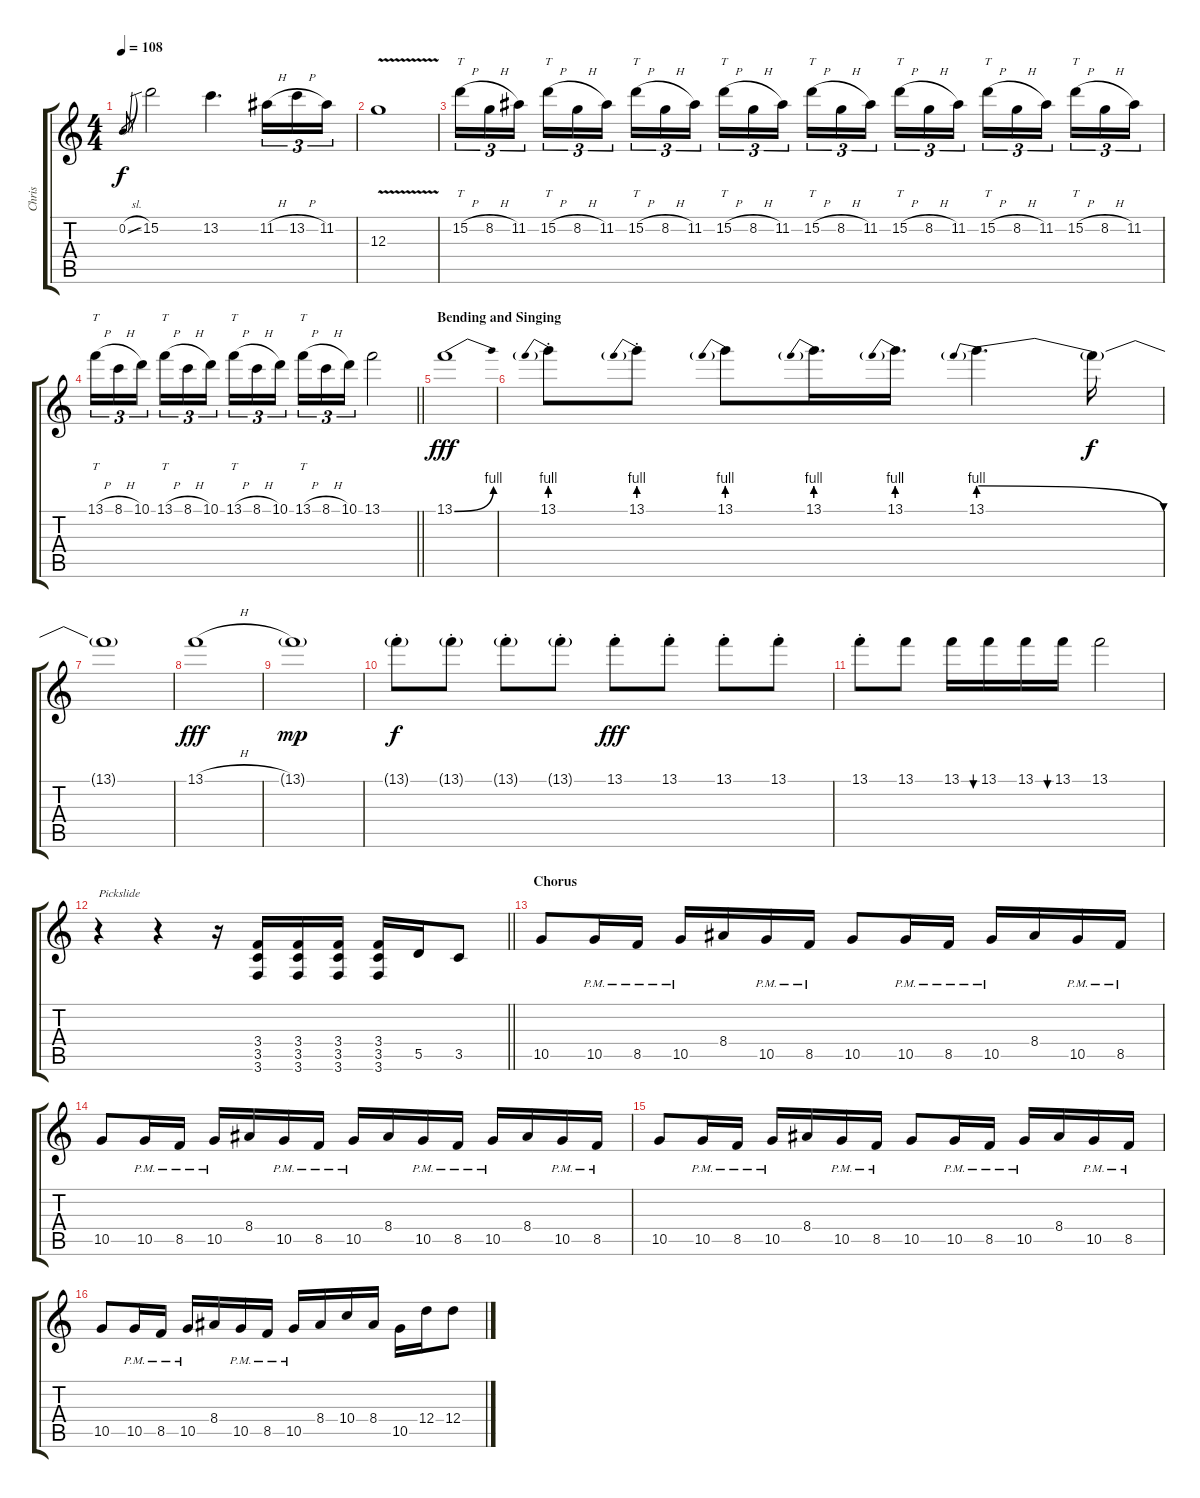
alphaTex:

\track ("Chris" "Chris") {instrument distortionguitar}
\staff {score tabs}
\tuning (E4 B3 G3 D3 A2 D2) {hide}
\ts (4 4)
\tempo 108
\clef g2
\ks c
0.2{sl}.8{gr dy f} 15.2{sib}.2 13.2.4{d} 11.2{h}.16{tu (3 2)} 13.2{h}.16{tu (3 2)} 11.2.16{tu (3 2)} |
12.3{v}.1 |
15.2{h}.16{tt tu (3 2)} 8.2{h}.16{tu (3 2)} 11.2.16{tu (3 2) beam splitsecondary} 15.2{h}.16{tt tu (3 2)} 8.2{h}.16{tu (3 2)} 11.2.16{tu (3 2)} 15.2{h}.16{tt tu (3 2)} 8.2{h}.16{tu (3 2)} 11.2.16{tu (3 2) beam splitsecondary} 15.2{h}.16{tt tu (3 2)} 8.2{h}.16{tu (3 2)} 11.2.16{tu (3 2)} 15.2{h}.16{tt tu (3 2)} 8.2{h}.16{tu (3 2)} 11.2.16{tu (3 2) beam splitsecondary} 15.2{h}.16{tt tu (3 2)} 8.2{h}.16{tu (3 2)} 11.2.16{tu (3 2)} 15.2{h}.16{tt tu (3 2)} 8.2{h}.16{tu (3 2)} 11.2.16{tu (3 2) beam splitsecondary} 15.2{h}.16{tt tu (3 2)} 8.2{h}.16{tu (3 2)} 11.2.16{tu (3 2)} |
\barLineRight lightlight
13.1{h}.16{tt tu (3 2)} 8.1{h}.16{tu (3 2)} 10.1.16{tu (3 2) beam splitsecondary} 13.1{h}.16{tt tu (3 2)} 8.1{h}.16{tu (3 2)} 10.1.16{tu (3 2)} 13.1{h}.16{tt tu (3 2)} 8.1{h}.16{tu (3 2)} 10.1.16{tu (3 2) beam splitsecondary} 13.1{h}.16{tt tu (3 2)} 8.1{h}.16{tu (3 2)} 10.1.16{tu (3 2)} 13.1.2 |
\section ("" "Bending and Singing")
13.1{be (bend 0 0 60 4)}.1{dy fff} |
13.1{be (prebend 0 4 60 4) st}.8 13.1{be (prebend 0 4 60 4) st}.8 13.1{be (prebend 0 4 60 4)}.8 13.1{be (prebend 0 4 60 4)}.16{d} 13.1{be (prebend 0 4 60 4)}.16{d} 13.1{be (prebendrelease 0 4 60 0)}.4{d} 13.1{t}.16{dy f} |
13.1{t}.1 |
13.1{h}.1{dy fff} |
13.1{g}.1{dy mp} |
13.1{g st}.8{dy f} 13.1{g st}.8 13.1{g st}.8 13.1{g st}.8 13.1{st}.8{dy fff} 13.1{st}.8 13.1{st}.8 13.1{st}.8 |
13.1{st}.8 13.1.8 13.1.16 13.1.16{bu 60} 13.1.16 13.1.16{bu 60} 13.1.2 |
\barLineRight lightlight
r.4{txt "Pickslide"} r.4 r.16 (3.4 3.5 3.6).16 (3.4 3.5 3.6).16 (3.4 3.5 3.6).16 (3.4 3.5 3.6).16 5.5.16 3.5.8 |
\section ("" "Chorus")
10.5.8 10.5{pm}.16 8.5{pm}.16 10.5{pm}.16 8.4.16 10.5{pm}.16 8.5{pm}.16 10.5.8 10.5{pm}.16 8.5{pm}.16 10.5{pm}.16 8.4.16 10.5{pm}.16 8.5{pm}.16 |
10.5.8 10.5{pm}.16 8.5{pm}.16 10.5{pm}.16 8.4.16 10.5{pm}.16 8.5{pm}.16 10.5{pm}.16 8.4.16 10.5{pm}.16 8.5{pm}.16 10.5{pm}.16 8.4.16 10.5{pm}.16 8.5{pm}.16 |
10.5.8 10.5{pm}.16 8.5{pm}.16 10.5{pm}.16 8.4.16 10.5{pm}.16 8.5{pm}.16 10.5.8 10.5{pm}.16 8.5{pm}.16 10.5{pm}.16 8.4.16 10.5{pm}.16 8.5{pm}.16 |
10.5.8 10.5{pm}.16 8.5{pm}.16 10.5{pm}.16 8.4.16 10.5{pm}.16 8.5{pm}.16 10.5{pm}.16 8.4.16 10.4.16 8.4.16 10.5.16 12.4.16 12.4.8
